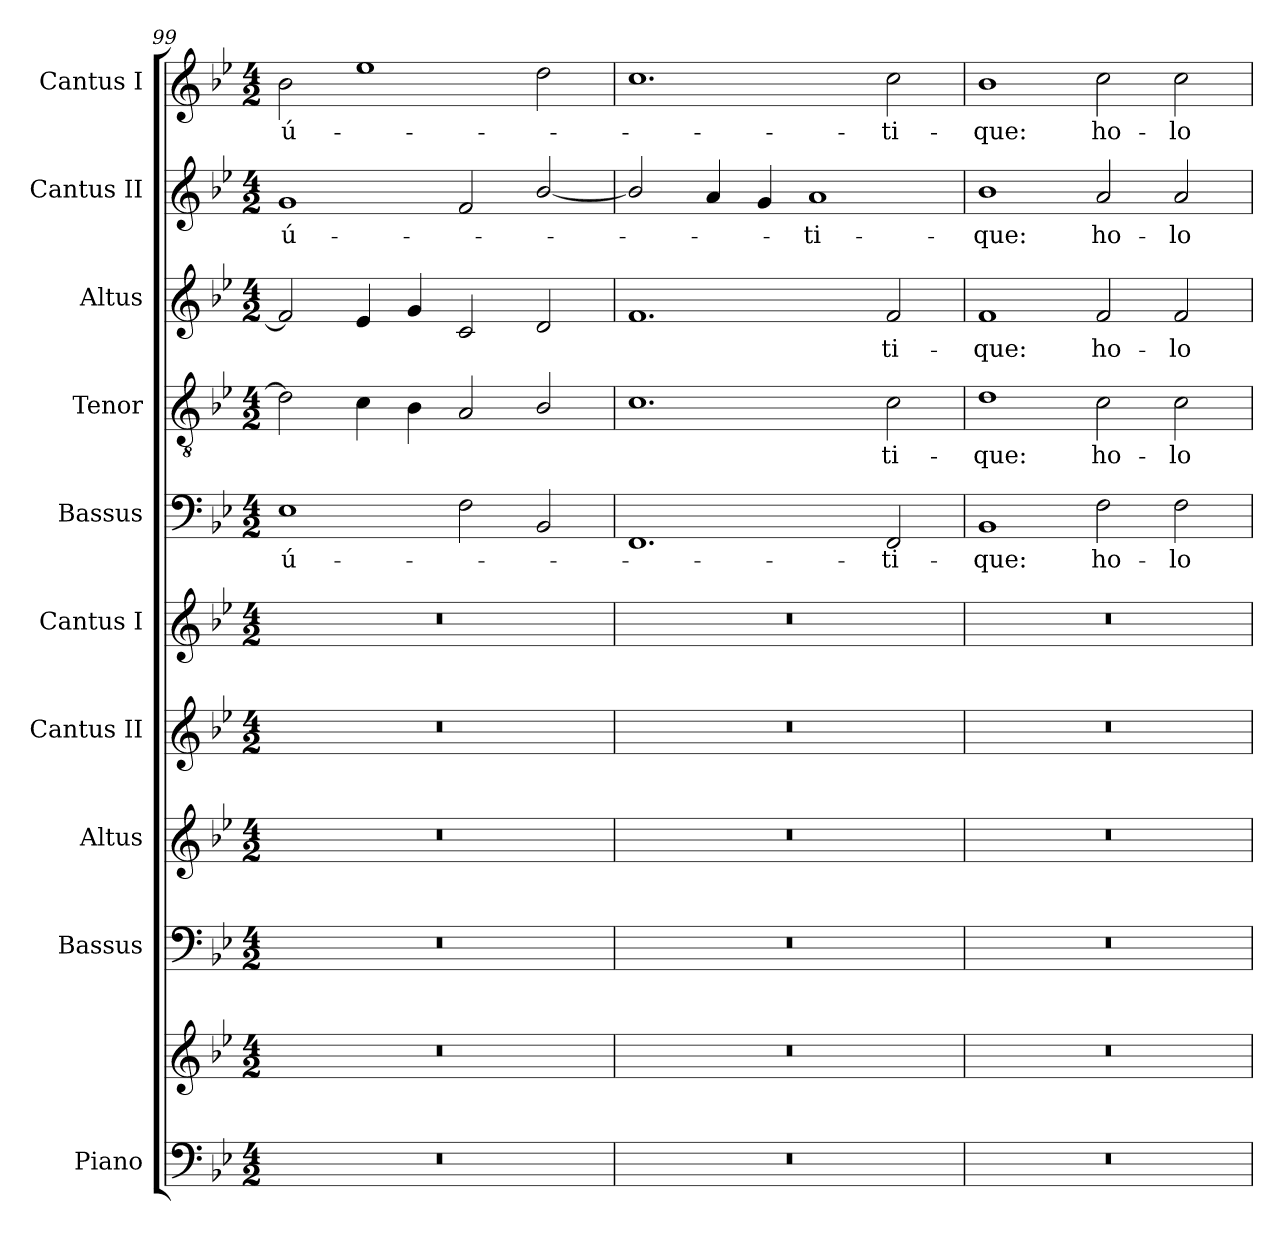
**kern	**kern	**kern	**kern	**kern	**kern	**kern	**text	**kern	**text	**kern	**text	**kern	**text	**kern	**text
*part10	*part10	*part9	*part8	*part7	*part6	*part5	*part5	*part4	*part4	*part3	*part3	*part2	*part2	*part1	*part1
*staff11	*staff10	*staff9	*staff8	*staff7	*staff6	*staff5	*staff5	*staff4	*staff4	*staff3	*staff3	*staff2	*staff2	*staff1	*staff1
*I"Piano	*	*I"Bassus	*I"Altus	*I"Cantus II	*I"Cantus I	*I"Bassus	*	*I"Tenor	*	*I"Altus	*	*I"Cantus II	*	*I"Cantus I	*
*I'Pno	*	*I'B.	*I'A.	*I'C.2	*I'C.1	*I'B.	*	*I'T.	*	*I'A.	*	*I'C.2	*	*I'C.1	*
*clefF4	*clefG2	*clefF4	*clefG2	*clefG2	*clefG2	*clefF4	*	*clefGv2	*	*clefG2	*	*clefG2	*	*clefG2	*
*	*	*	*	*	*	*	*	*ITrd7c12	*	*	*	*	*	*	*
*k[b-e-]	*k[b-e-]	*k[b-e-]	*k[b-e-]	*k[b-e-]	*k[b-e-]	*k[b-e-]	*	*k[b-e-]	*	*k[b-e-]	*	*k[b-e-]	*	*k[b-e-]	*
*B-:	*B-:	*B-:	*B-:	*B-:	*B-:	*B-:	*	*B-:	*	*B-:	*	*B-:	*	*B-:	*
*M4/2	*M4/2	*M4/2	*M4/2	*M4/2	*M4/2	*M4/2	*	*M4/2	*	*M4/2	*	*M4/2	*	*M4/2	*
=99	=99	=99	=99	=99	=99	=99	=99	=99	=99	=99	=99	=99	=99	=99	=99
!LO:N:vis=1	!LO:N:vis=1	!LO:N:vis=1	!LO:N:vis=1	!LO:N:vis=1	!LO:N:vis=1	!	!	!	!	!	!	!	!	!	!
!	!	!	!	!	!	!	!LO:LY:b:color=#000000	!	!	!	!	!	!	!	!
!	!	!	!	!	!	!	!	!	!	!	!	!	!LO:LY:b:color=#000000	!	!
!	!	!	!	!	!	!	!	!	!	!	!	!	!	!	!LO:LY:b:color=#000000
0r	0r	0r	0r	0r	0r	1E-i	ú-	2Di\]	.	2fi/]	.	1gi	ú-	2b-i\	ú-
.	.	.	.	.	.	.	.	4Ci\	.	4e-i/	.	.	.	1ee-i	.
.	.	.	.	.	.	.	.	4BB-i\	.	4gi/	.	.	.	.	.
.	.	.	.	.	.	2Fi\	.	2AAi/	.	2ci/	.	2fi/	.	.	.
.	.	.	.	.	.	2BB-i/	.	2BB-i/	.	2di/	.	[2b-i/	.	2ddi\	.
=100	=100	=100	=100	=100	=100	=100	=100	=100	=100	=100	=100	=100	=100	=100	=100
!LO:N:vis=1	!LO:N:vis=1	!LO:N:vis=1	!LO:N:vis=1	!LO:N:vis=1	!LO:N:vis=1	!	!	!	!	!	!	!	!	!	!
0r	0r	0r	0r	0r	0r	1.FFi	.	1.Ci	.	1.fi	.	2b-i/]	.	1.cci	.
.	.	.	.	.	.	.	.	.	.	.	.	4ai/	.	.	.
.	.	.	.	.	.	.	.	.	.	.	.	4gi/	.	.	.
!	!	!	!	!	!	!	!	!	!	!	!	!	!LO:LY:b:color=#000000	!	!
.	.	.	.	.	.	.	.	.	.	.	.	1ai	-ti-	.	.
!	!	!	!	!	!	!	!LO:LY:b:color=#000000	!	!	!	!	!	!	!	!
!	!	!	!	!	!	!	!	!	!LO:LY:b:color=#000000	!	!	!	!	!	!
!	!	!	!	!	!	!	!	!	!	!	!LO:LY:b:color=#000000	!	!	!	!
!	!	!	!	!	!	!	!	!	!	!	!	!	!	!	!LO:LY:b:color=#000000
.	.	.	.	.	.	2FFi/	-ti-	2Ci\	-ti-	2fi/	-ti-	.	.	2cci\	-ti-
!!LO:LB:g=z
=101	=101	=101	=101	=101	=101	=101	=101	=101	=101	=101	=101	=101	=101	=101	=101
!LO:N:vis=1	!LO:N:vis=1	!LO:N:vis=1	!LO:N:vis=1	!LO:N:vis=1	!LO:N:vis=1	!	!	!	!	!	!	!	!	!	!
!	!	!	!	!	!	!	!LO:LY:b:color=#000000	!	!	!	!	!	!	!	!
!	!	!	!	!	!	!	!	!	!LO:LY:b:color=#000000	!	!	!	!	!	!
!	!	!	!	!	!	!	!	!	!	!	!LO:LY:b:color=#000000	!	!	!	!
!	!	!	!	!	!	!	!	!	!	!	!	!	!LO:LY:b:color=#000000	!	!
!	!	!	!	!	!	!	!	!	!	!	!	!	!	!	!LO:LY:b:color=#000000
0r	0r	0r	0r	0r	0r	1BB-i	-que:	1Di	-que:	1fi	-que:	1b-i	-que:	1b-i	-que:
!	!	!	!	!	!	!	!LO:LY:b:color=#000000	!	!	!	!	!	!	!	!
!	!	!	!	!	!	!	!	!	!LO:LY:b:color=#000000	!	!	!	!	!	!
!	!	!	!	!	!	!	!	!	!	!	!LO:LY:b:color=#000000	!	!	!	!
!	!	!	!	!	!	!	!	!	!	!	!	!	!LO:LY:b:color=#000000	!	!
!	!	!	!	!	!	!	!	!	!	!	!	!	!	!	!LO:LY:b:color=#000000
.	.	.	.	.	.	2Fi\	ho-	2Ci\	ho-	2fi/	ho-	2ai/	ho-	2cci\	ho-
!	!	!	!	!	!	!	!LO:LY:b:color=#000000	!	!	!	!	!	!	!	!
!	!	!	!	!	!	!	!	!	!LO:LY:b:color=#000000	!	!	!	!	!	!
!	!	!	!	!	!	!	!	!	!	!	!LO:LY:b:color=#000000	!	!	!	!
!	!	!	!	!	!	!	!	!	!	!	!	!	!LO:LY:b:color=#000000	!	!
!	!	!	!	!	!	!	!	!	!	!	!	!	!	!	!LO:LY:b:color=#000000
.	.	.	.	.	.	2Fi\	-lo-	2Ci\	-lo-	2fi/	-lo-	2ai/	-lo-	2cci\	-lo-
=	=	=	=	=	=	=	=	=	=	=	=	=	=	=	=
*-	*-	*-	*-	*-	*-	*-	*-	*-	*-	*-	*-	*-	*-	*-	*-
